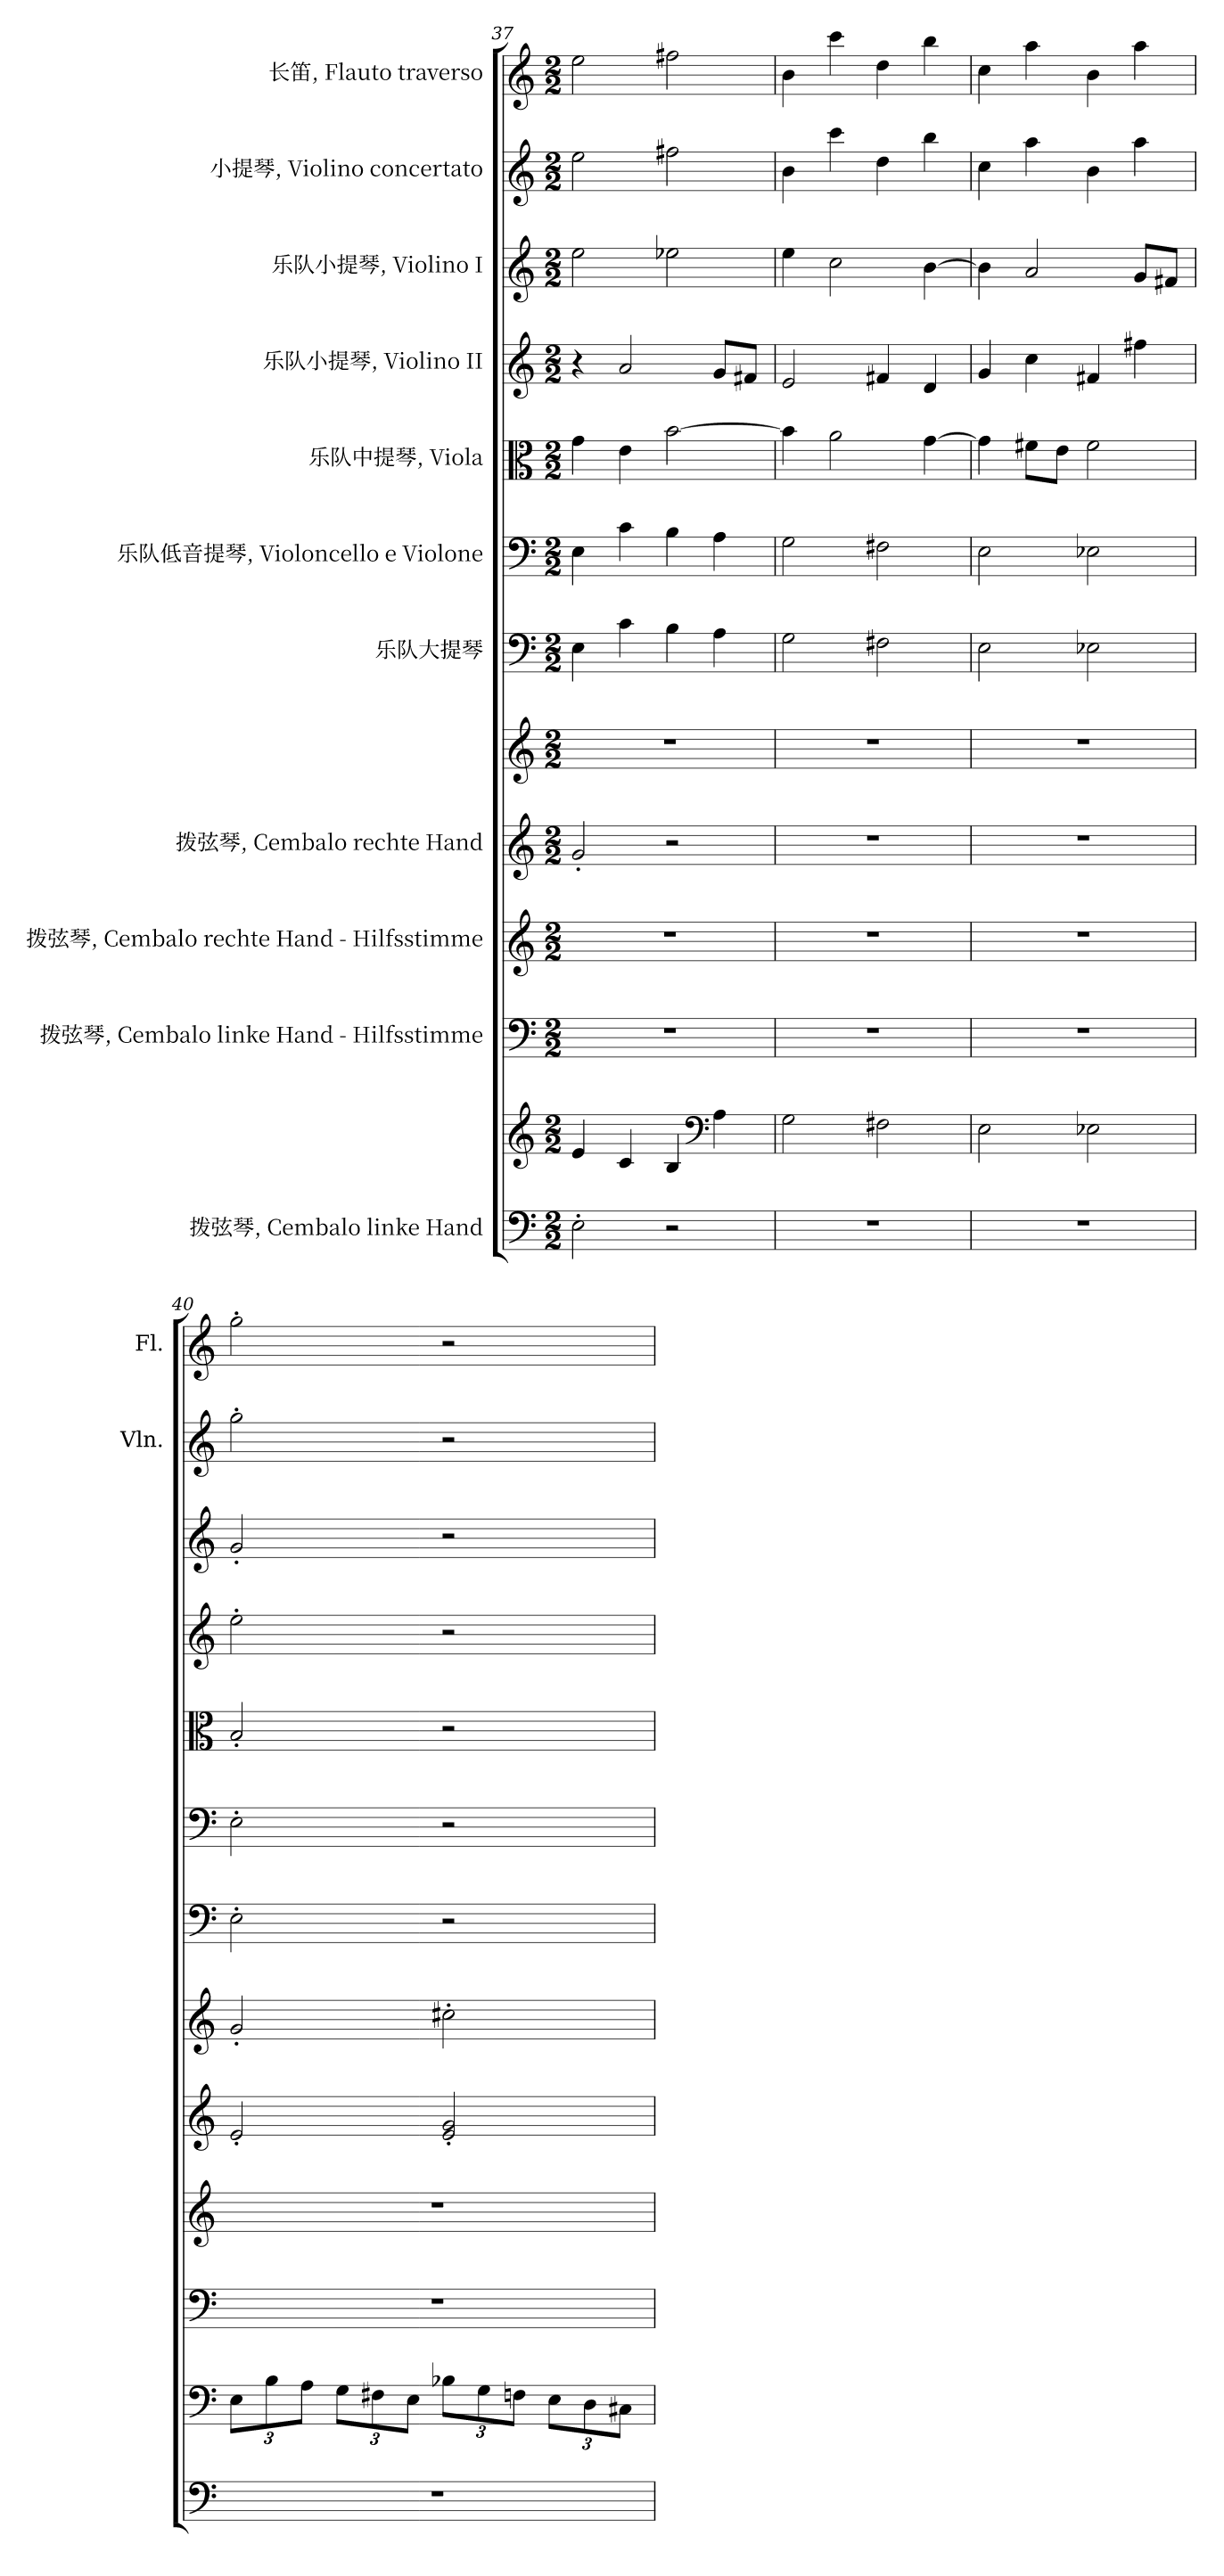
**kern	**kern	**kern	**kern	**kern	**kern	**kern	**kern	**kern	**kern	**kern	**kern	**kern
*part11	*part11	*part10	*part9	*part8	*part8	*part7	*part6	*part5	*part4	*part3	*part2	*part1
*staff13	*staff12	*staff11	*staff10	*staff9	*staff8	*staff7	*staff6	*staff5	*staff4	*staff3	*staff2	*staff1
*I"拨弦琴, Cembalo linke Hand	*	*I"拨弦琴, Cembalo linke Hand - Hilfsstimme	*I"拨弦琴, Cembalo rechte Hand - Hilfsstimme	*I"拨弦琴, Cembalo rechte Hand	*	*I"乐队大提琴	*I"乐队低音提琴, Violoncello e Violone	*I"乐队中提琴, Viola	*I"乐队小提琴, Violino II	*I"乐队小提琴, Violino I	*I"小提琴, Violino concertato	*I"长笛, Flauto traverso
*	*	*	*	*	*	*	*	*	*	*	*I'Vln.	*I'Fl.
!!LO:PB:g=z
*clefF4	*clefG2	*clefF4	*clefG2	*clefG2	*clefG2	*clefF4	*clefF4	*clefC3	*clefG2	*clefG2	*clefG2	*clefG2
*	*	*	*	*	*	*	*ITrd7c12	*	*	*	*	*
*k[]	*k[]	*k[]	*k[]	*k[]	*k[]	*k[]	*k[]	*k[]	*k[]	*k[]	*k[]	*k[]
*M2/2	*M2/2	*M2/2	*M2/2	*M2/2	*M2/2	*M2/2	*M2/2	*M2/2	*M2/2	*M2/2	*M2/2	*M2/2
=37	=37	=37	=37	=37	=37	=37	=37	=37	=37	=37	=37	=37
2E'\	4e/	1r	1r	2g'/	1r	4E\	4EE\	4g\	4r	2ee\	2ee\	2ee\
.	4c/	.	.	.	.	4c\	4C\	4e\	2a/	.	.	.
2r	4B/	.	.	2r	.	4B\	4BB\	[2b\	.	2ee-X\	2ff#X\	2ff#X\
*	*clefF4	*	*	*	*	*	*	*	*	*	*	*
.	4A\	.	.	.	.	4A\	4AA\	.	8g/L	.	.	.
.	.	.	.	.	.	.	.	.	8f#X/J	.	.	.
=38	=38	=38	=38	=38	=38	=38	=38	=38	=38	=38	=38	=38
1r	2G\	1r	1r	1r	1r	2G\	2GG\	4b\]	2e/	4ee\	4b\	4b\
.	.	.	.	.	.	.	.	2a\	.	2cc\	4ccc\	4ccc\
.	2F#X\	.	.	.	.	2F#X\	2FF#X\	.	4f#X/	.	4dd\	4dd\
.	.	.	.	.	.	.	.	[4g\	4d/	[4b\	4bb\	4bb\
=39	=39	=39	=39	=39	=39	=39	=39	=39	=39	=39	=39	=39
1r	2E\	1r	1r	1r	1r	2E\	2EE\	4g\]	4g/	4b\]	4cc\	4cc\
.	.	.	.	.	.	.	.	8f#X\L	4cc\	2a/	4aa\	4aa\
.	.	.	.	.	.	.	.	8e\J	.	.	.	.
.	2E-X\	.	.	.	.	2E-X\	2EE-X\	2f#\	4f#X/	.	4b\	4b\
.	.	.	.	.	.	.	.	.	4ff#X\	8g/L	4aa\	4aa\
.	.	.	.	.	.	.	.	.	.	8f#X/J	.	.
=40	=40	=40	=40	=40	=40	=40	=40	=40	=40	=40	=40	=40
*	*Xbrackettup	*	*	*	*	*	*	*	*	*	*	*
1r	12E\L	1r	1r	2e'/	2g'/	2E'\	2EE'\	2B'/	2ee'\	2g'/	2gg'\	2gg'\
.	12B\	.	.	.	.	.	.	.	.	.	.	.
.	12A\J	.	.	.	.	.	.	.	.	.	.	.
.	12G\L	.	.	.	.	.	.	.	.	.	.	.
.	12F#X\	.	.	.	.	.	.	.	.	.	.	.
.	12E\J	.	.	.	.	.	.	.	.	.	.	.
.	12B-X\L	.	.	2e/' 2g/'	2cc#X'\	2r	2r	2r	2r	2r	2r	2r
.	12G\	.	.	.	.	.	.	.	.	.	.	.
.	12Fn\J	.	.	.	.	.	.	.	.	.	.	.
.	12E\L	.	.	.	.	.	.	.	.	.	.	.
.	12D\	.	.	.	.	.	.	.	.	.	.	.
.	12C#X\J	.	.	.	.	.	.	.	.	.	.	.
=	=	=	=	=	=	=	=	=	=	=	=	=
*-	*-	*-	*-	*-	*-	*-	*-	*-	*-	*-	*-	*-
